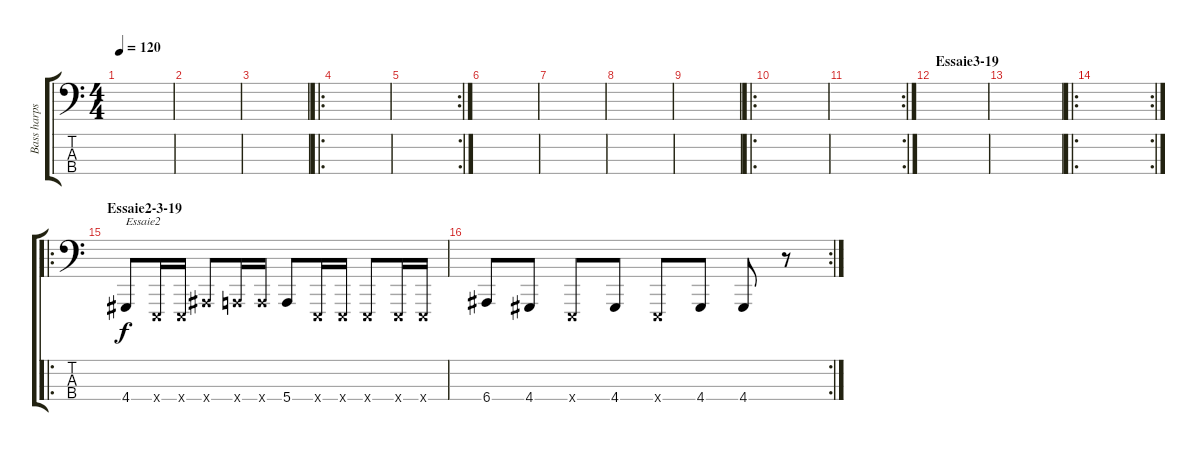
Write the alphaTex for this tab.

\track ("Bass harpsichord" "Bass harps") {instrument harpsichord}
\staff {score tabs}
\tuning (G2 D2 A1 E1) {hide}
\ts (4 4)
\tempo 120
\clef f4
\ks c
|
|
|
\ro
|
\rc 2
|
|
|
|
|
\ro
|
\rc 2
|
\section ("" "Essaie3-19")
|
|
\ro
\rc 2
|
\ro
\section ("" "Essaie2-3-19")
4.4.8{txt "Essaie2"} 0.4{x}.16 0.4{x}.16 6.4{x}.8 5.4{x}.16 5.4{x}.16 5.4.8 0.4{x}.16 0.4{x}.16 0.4{x}.8 0.4{x}.16 0.4{x}.16 |
\rc 2
6.4.8 4.4.8 0.4{x}.8 4.4.8 0.4{x}.8 4.4.8 4.4.8 r.8
